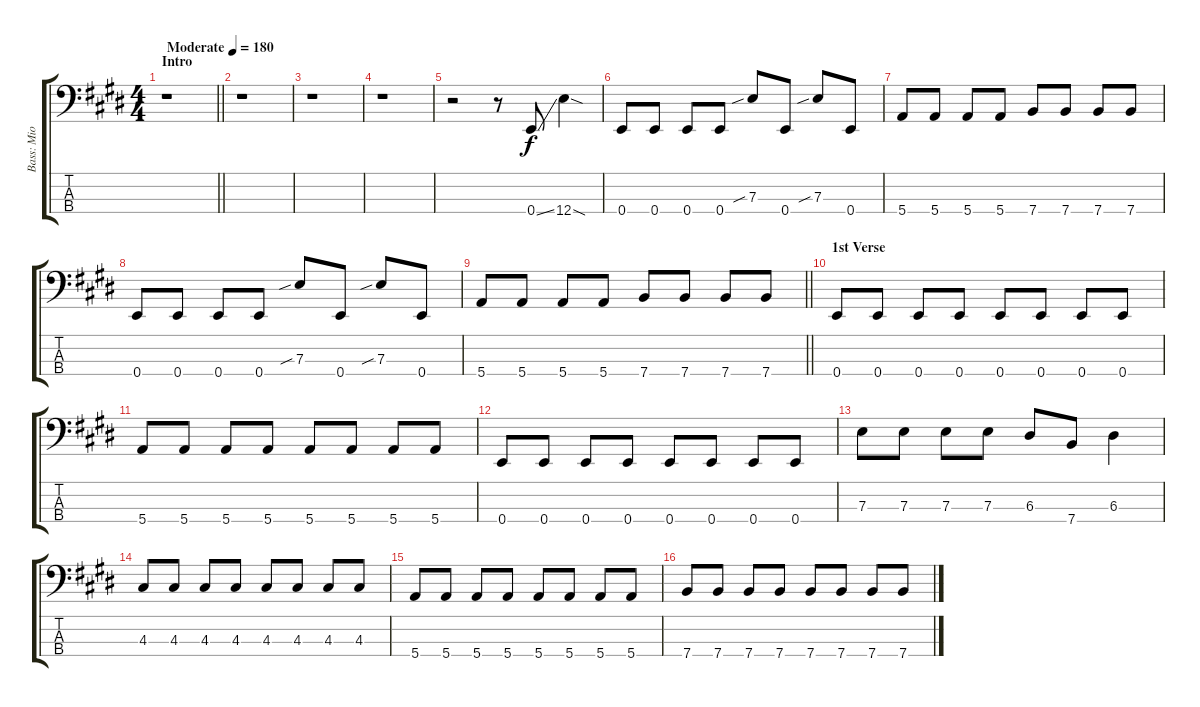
\track ("Bass: Mio Akiyama" "Bass: Mio ") {instrument electricbassfinger}
\staff {score tabs}
\tuning (G2 D2 A1 E1) {hide}
\ts (4 4)
\section ("" "Intro")
\tempo (180 "Moderate")
\clef f4
\barLineRight lightlight
\ks e
r.1{dy f instrument electricbassfinger} |
r.1 |
r.1 |
r.1 |
r.2 r.8 0.4{ss}.8 12.4{sod}.4 |
0.4.8 0.4.8 0.4.8 0.4.8 7.3{sib}.8 0.4.8 7.3{sib}.8 0.4.8 |
5.4.8 5.4.8 5.4.8 5.4.8 7.4.8 7.4.8 7.4.8 7.4.8 |
0.4.8 0.4.8 0.4.8 0.4.8 7.3{sib}.8 0.4.8 7.3{sib}.8 0.4.8 |
\barLineRight lightlight
5.4.8 5.4.8 5.4.8 5.4.8 7.4.8 7.4.8 7.4.8 7.4.8 |
\section ("" "1st Verse")
0.4.8 0.4.8 0.4.8 0.4.8 0.4.8 0.4.8 0.4.8 0.4.8 |
5.4.8 5.4.8 5.4.8 5.4.8 5.4.8 5.4.8 5.4.8 5.4.8 |
0.4.8 0.4.8 0.4.8 0.4.8 0.4.8 0.4.8 0.4.8 0.4.8 |
7.3.8 7.3.8 7.3.8 7.3.8 6.3.8 7.4.8 6.3.4 |
4.3.8 4.3.8 4.3.8 4.3.8 4.3.8 4.3.8 4.3.8 4.3.8 |
5.4.8 5.4.8 5.4.8 5.4.8 5.4.8 5.4.8 5.4.8 5.4.8 |
7.4.8 7.4.8 7.4.8 7.4.8 7.4.8 7.4.8 7.4.8 7.4.8
